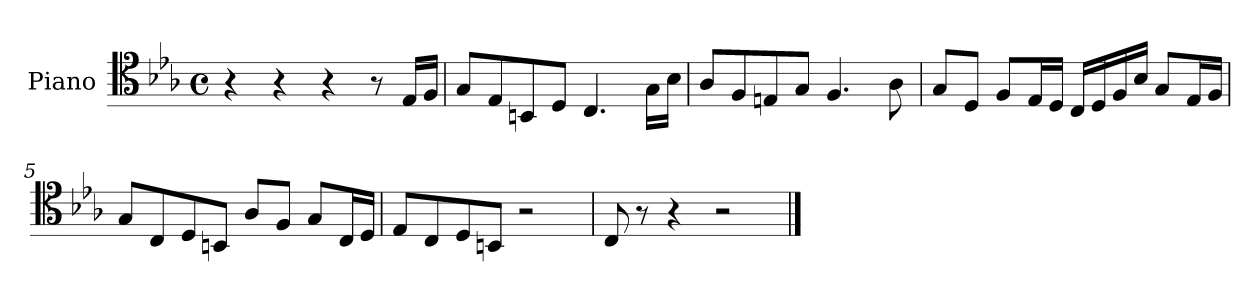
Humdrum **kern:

**kern
*part1
*staff1
*I"Piano
*I'Pno
*clefC4
*k[b-e-a-]
*c:
*M4/4
*met(c)
=1
4r
4r
4r
8r
16E-/LL
16F/JJ
=2
8G/L
8E-/
8BBn/
8D/J
4.C/
16G\LL
16B-\JJ
=3
8A-/L
8F/
8En/
8G/J
4.F/
8A-\
=4
8G/L
8D/J
8F/L
16E-/L
16D/JJ
16C/LL
16D/
16F/
16B-/JJ
8G/L
16E-/L
16F/JJ
=5
8G/L
8C/
8D/
8BBn/J
8A-/L
8F/J
8G/L
16C/L
16D/JJ
=6
8E-/L
8C/
8D/
8BBn/J
2r
=7
8C/
8r
4r
2r
==
*-
